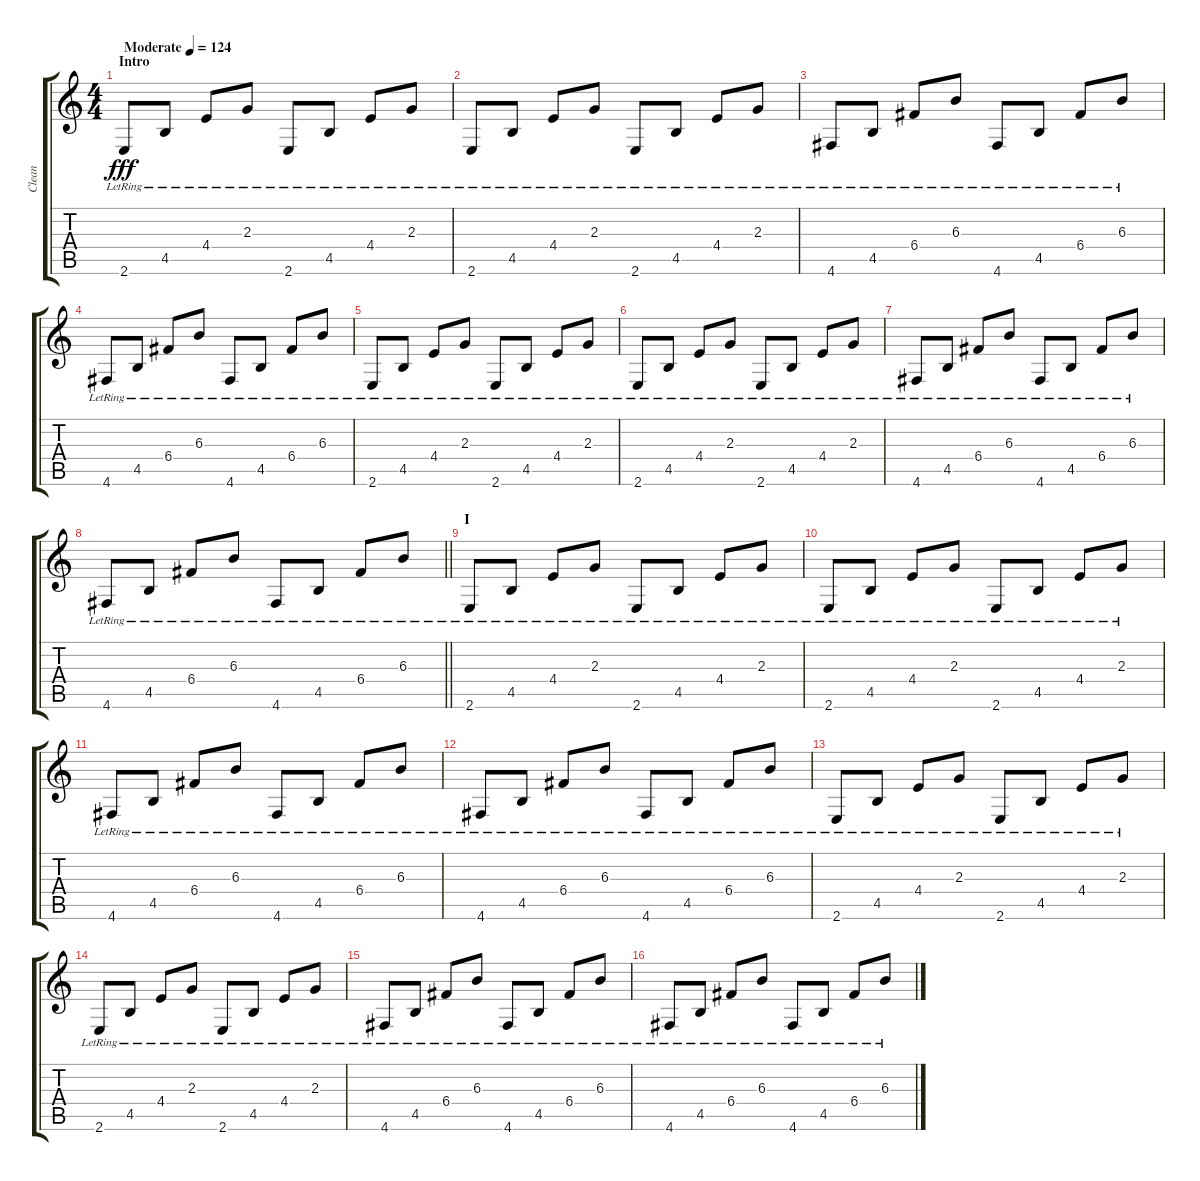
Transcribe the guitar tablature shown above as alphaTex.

\track ("Clean" "Clean") {instrument electricguitarjazz}
\staff {score tabs}
\tuning (D4 A3 F3 C3 G2 D2) {hide}
\ts (4 4)
\section ("" "Intro")
\tempo (124 "Moderate")
\clef g2
\ks c
2.6{lr}.8{dy fff instrument electricguitarjazz} 4.5{lr}.8 4.4{lr}.8 2.3{lr}.8 2.6{lr}.8 4.5{lr}.8 4.4{lr}.8 2.3{lr}.8 |
2.6{lr}.8 4.5{lr}.8 4.4{lr}.8 2.3{lr}.8 2.6{lr}.8 4.5{lr}.8 4.4{lr}.8 2.3{lr}.8 |
4.6{lr}.8 4.5{lr}.8 6.4{lr}.8 6.3{lr}.8 4.6{lr}.8 4.5{lr}.8 6.4{lr}.8 6.3{lr}.8 |
4.6{lr}.8 4.5{lr}.8 6.4{lr}.8 6.3{lr}.8 4.6{lr}.8 4.5{lr}.8 6.4{lr}.8 6.3{lr}.8 |
2.6{lr}.8 4.5{lr}.8 4.4{lr}.8 2.3{lr}.8 2.6{lr}.8 4.5{lr}.8 4.4{lr}.8 2.3{lr}.8 |
2.6{lr}.8 4.5{lr}.8 4.4{lr}.8 2.3{lr}.8 2.6{lr}.8 4.5{lr}.8 4.4{lr}.8 2.3{lr}.8 |
4.6{lr}.8 4.5{lr}.8 6.4{lr}.8 6.3{lr}.8 4.6{lr}.8 4.5{lr}.8 6.4{lr}.8 6.3{lr}.8 |
\barLineRight lightlight
4.6{lr}.8 4.5{lr}.8 6.4{lr}.8 6.3{lr}.8 4.6{lr}.8 4.5{lr}.8 6.4{lr}.8 6.3{lr}.8 |
\section ("" "I")
2.6{lr}.8 4.5{lr}.8 4.4{lr}.8 2.3{lr}.8 2.6{lr}.8 4.5{lr}.8 4.4{lr}.8 2.3{lr}.8 |
2.6{lr}.8 4.5{lr}.8 4.4{lr}.8 2.3{lr}.8 2.6{lr}.8 4.5{lr}.8 4.4{lr}.8 2.3{lr}.8 |
4.6{lr}.8 4.5{lr}.8 6.4{lr}.8 6.3{lr}.8 4.6{lr}.8 4.5{lr}.8 6.4{lr}.8 6.3{lr}.8 |
4.6{lr}.8 4.5{lr}.8 6.4{lr}.8 6.3{lr}.8 4.6{lr}.8 4.5{lr}.8 6.4{lr}.8 6.3{lr}.8 |
2.6{lr}.8 4.5{lr}.8 4.4{lr}.8 2.3{lr}.8 2.6{lr}.8 4.5{lr}.8 4.4{lr}.8 2.3{lr}.8 |
2.6{lr}.8 4.5{lr}.8 4.4{lr}.8 2.3{lr}.8 2.6{lr}.8 4.5{lr}.8 4.4{lr}.8 2.3{lr}.8 |
4.6{lr}.8 4.5{lr}.8 6.4{lr}.8 6.3{lr}.8 4.6{lr}.8 4.5{lr}.8 6.4{lr}.8 6.3{lr}.8 |
4.6{lr}.8 4.5{lr}.8 6.4{lr}.8 6.3{lr}.8 4.6{lr}.8 4.5{lr}.8 6.4{lr}.8 6.3{lr}.8
